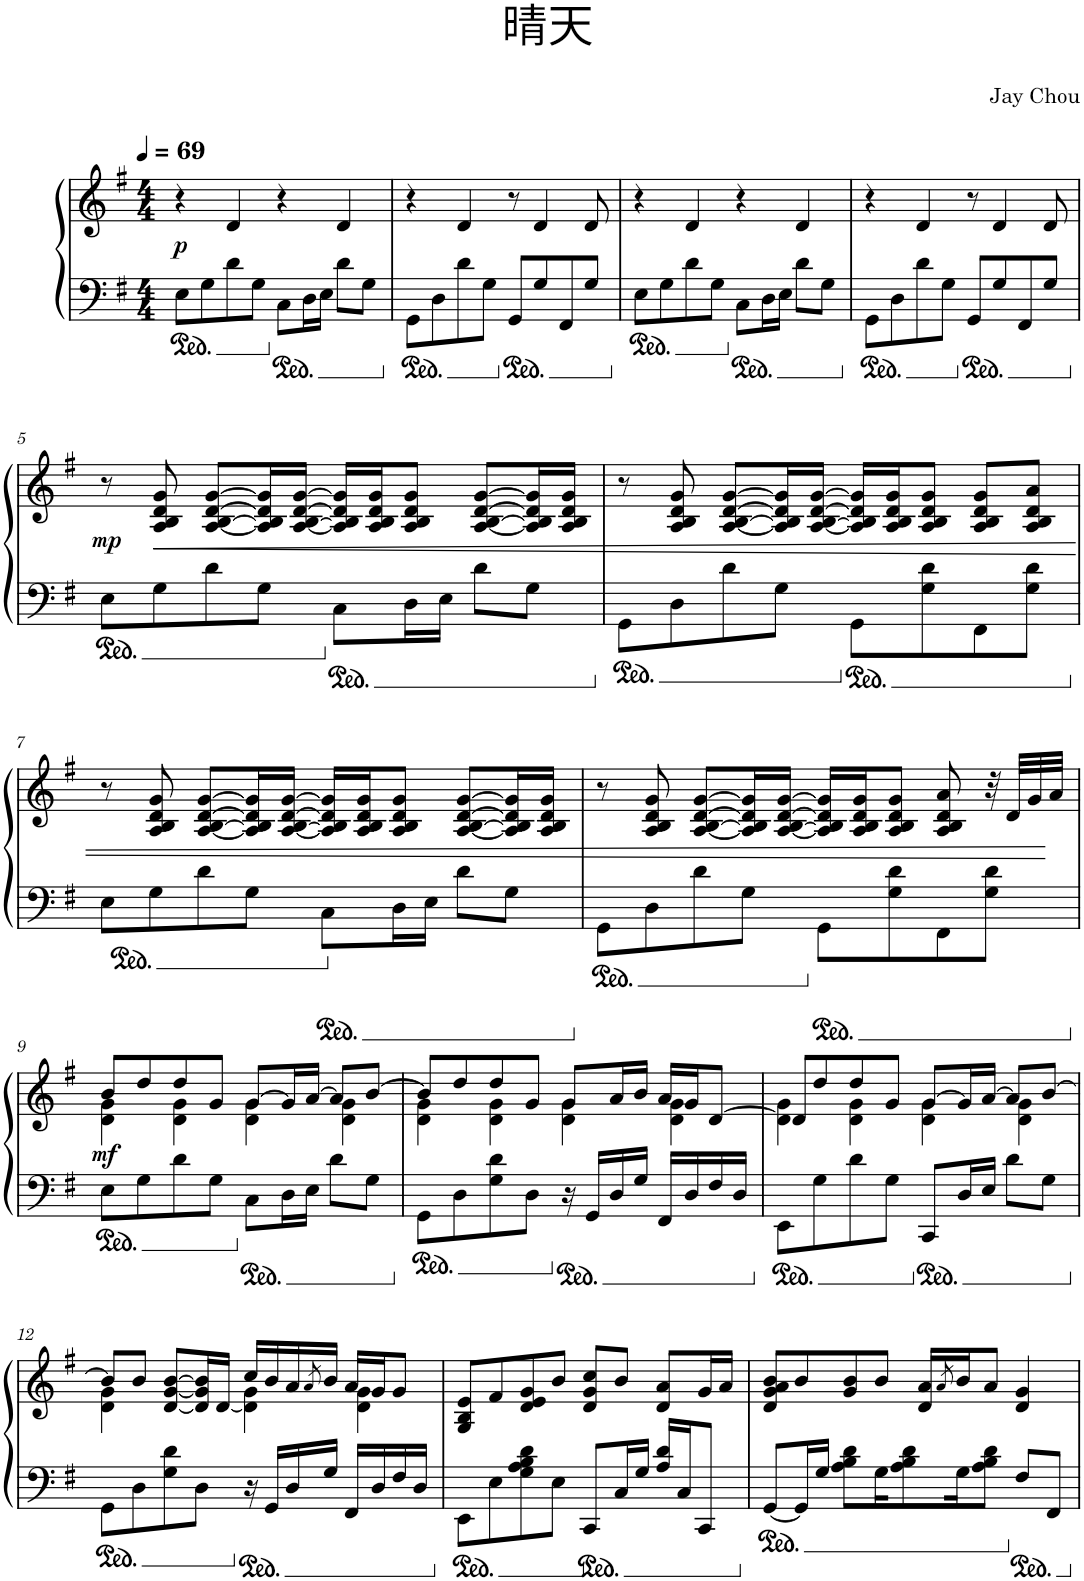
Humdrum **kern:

**kern	**kern	**dynam
*part1	*part1	*part1
*staff2	*staff1	*staff1/2
*I"Piano	*	*
*I'Pno.	*	*
*clefF4	*clefG2	*
*k[f#]	*k[f#]	*
*M4/4	*M4/4	*
*MM69	*MM69	*
=1	=1	=1
!	!	!LO:DY:b
8E\L	4r	p
8G\	.	.
8d\	4d/	.
8G\J	.	.
8C\L	4r	.
16D\L	.	.
16E\JJ	.	.
8d\L	4d/	.
8G\J	.	.
=2	=2	=2
8GG\L	4r	.
8D\	.	.
8d\	4d/	.
8G\J	.	.
8GG/L	8r	.
8G/	4d/	.
8FF#/	.	.
8G/J	8d/	.
=3	=3	=3
8E\L	4r	.
8G\	.	.
8d\	4d/	.
8G\J	.	.
8C\L	4r	.
16D\L	.	.
16E\JJ	.	.
8d\L	4d/	.
8G\J	.	.
=4	=4	=4
8GG\L	4r	.
8D\	.	.
8d\	4d/	.
8G\J	.	.
8GG/L	8r	.
8G/	4d/	.
8FF#/	.	.
8G/J	8d/	.
!!LO:LB:g=z
=5	=5	=5
!	!	!LO:DY:b
8E\L	8r	mp
!	!	!LO:HP:b
8G\	8A/ 8B/ 8d/ 8g/	<
8d\	[8A/ [8B/ [8d/ [8g/L	.
8G\J	16A/] 16B/] 16d/] 16g/]L	.
.	[16A/ [16B/ [16d/ [16g/JJ	.
8C\L	16A/] 16B/] 16d/] 16g/]LL	.
.	16A/ 16B/ 16d/ 16g/J	.
16D\L	8A/ 8B/ 8d/ 8g/J	.
16E\JJ	.	.
8d\L	[8A/ [8B/ [8d/ [8g/L	.
8G\J	16A/] 16B/] 16d/] 16g/]L	.
.	16A/ 16B/ 16d/ 16g/JJ	.
=6	=6	=6
8GG\L	8r	.
8D\	8A/ 8B/ 8d/ 8g/	.
8d\	[8A/ [8B/ [8d/ [8g/L	.
8G\J	16A/] 16B/] 16d/] 16g/]L	.
.	[16A/ [16B/ [16d/ [16g/JJ	.
8GG\L	16A/] 16B/] 16d/] 16g/]LL	.
.	16A/ 16B/ 16d/ 16g/J	.
8G\ 8d\	8A/ 8B/ 8d/ 8g/J	.
8FF#\	8A/ 8B/ 8d/ 8g/L	.
8G\ 8d\J	8A/ 8B/ 8d/ 8a/J	.
!!LO:LB:g=z
=7	=7	=7
8E\L	8r	.
8G\	8A/ 8B/ 8d/ 8g/	.
8d\	[8A/ [8B/ [8d/ [8g/L	.
8G\J	16A/] 16B/] 16d/] 16g/]L	.
.	[16A/ [16B/ [16d/ [16g/JJ	.
8C\L	16A/] 16B/] 16d/] 16g/]LL	.
.	16A/ 16B/ 16d/ 16g/J	.
16D\L	8A/ 8B/ 8d/ 8g/J	.
16E\JJ	.	.
8d\L	[8A/ [8B/ [8d/ [8g/L	.
8G\J	16A/] 16B/] 16d/] 16g/]L	.
.	16A/ 16B/ 16d/ 16g/JJ	.
=8	=8	=8
8GG\L	8r	.
8D\	8A/ 8B/ 8d/ 8g/	.
8d\	[8A/ [8B/ [8d/ [8g/L	.
8G\J	16A/] 16B/] 16d/] 16g/]L	.
.	[16A/ [16B/ [16d/ [16g/JJ	.
8GG\L	16A/] 16B/] 16d/] 16g/]LL	.
.	16A/ 16B/ 16d/ 16g/J	.
8G\ 8d\	8A/ 8B/ 8d/ 8g/J	.
8FF#\	8A/ 8B/ 8d/ 8a/	.
8G\ 8d\J	32r	.
.	32d/LLL	.
.	32g/	.
.	32a/JJJ	[
!!LO:LB:g=z
=9	=9	=9
*	*^	*
!	!	!	!LO:DY:b
8E\L	8b/L	4d\ 4g\	mf
8G\	8dd/	.	.
8d\	8dd/	4d\ 4g\	.
8G\J	8g/J	.	.
8C\L	[8g/L	4d\ 4g\	.
16D\L	16g/L]	.	.
16E\JJ	[16a/JJ	.	.
8d\L	8a/L]	4d\ 4g\	.
8G\J	[8b/J	.	.
=10	=10	=10	=10
8GG\L	8b/L]	4d\ 4g\	.
8D\	8dd/	.	.
8G\ 8d\	8dd/	4d\ 4g\	.
8D\J	8g/J	.	.
16r	8g/L	4d\ 4g\	.
16GG/LL	.	.	.
16D/	16a/L	.	.
16G/JJ	16b/JJ	.	.
16FF#/LL	16a/LL	4d\ 4g\	.
16D/	16g/J	.	.
16F#/	[8d/J	.	.
16D/JJ	.	.	.
=11	=11	=11	=11
8EE\L	8d/L]	4d\ 4g\	.
8G\	8dd/	.	.
8d\	8dd/	4d\ 4g\	.
8G\J	8g/J	.	.
8CC/L	[8g/L	4d\ 4g\	.
16D/L	16g/L]	.	.
16E/JJ	[16a/JJ	.	.
8d\L	8a/L]	4d\ 4g\	.
8G\J	[8b/J	.	.
!!LO:LB:g=z	!!
=12	=12	=12	=12
8GG\L	8b/L]	4d\ 4g\	.
8D\	8b/J	.	.
8G\ 8d\	[8d/ [8g/ [8b/L	4ryy	.
8D\J	16d/] 16g/] 16b/]L	.	.
.	[16d/JJ	.	.
16r	16cc/LL	4d\] 4g\	.
16GG/LL	16b/	.	.
16D/	16a/	.	.
.	8qa/	.	.
16G/JJ	16b/JJ	.	.
16FF#/LL	16a/LL	4d\ 4g\	.
16D/	16g/J	.	.
16F#/	8g/J	.	.
16D/JJ	.	.	.
*	*v	*v	*
=13	=13	=13
8EE\L	8G/ 8B/ 8e/L	.
8E\	8f#/	.
8G\ 8A\ 8B\ 8d\	8d/ 8e/ 8g/	.
8E\J	8b/J	.
8CC/L	8d/ 8g/ 8cc/L	.
16C/L	8b/J	.
16G/JJ	.	.
16A/ 16d/LL	8d/ 8a/L	.
16C/J	.	.
8CC/J	16g/L	.
.	16a/JJ	.
=14	=14	=14
[8GG/L	8d/ 8g/ 8a/ 8b/L	.
16GG/L]	8b/	.
16G/JJ	.	.
8A\ 8B\ 8d\L	8g/ 8b/	.
16G\K	8b/J	.
8A\ 8B\ 8d\	.	.
.	16d/ 16a/LL	.
.	8qa/	.
16G\K	16b/J	.
8A\ 8B\ 8d\J	8a/J	.
8F#/L	4d/ 4g/	.
8FF#/J	.	.
=	=	=
*-	*-	*-
